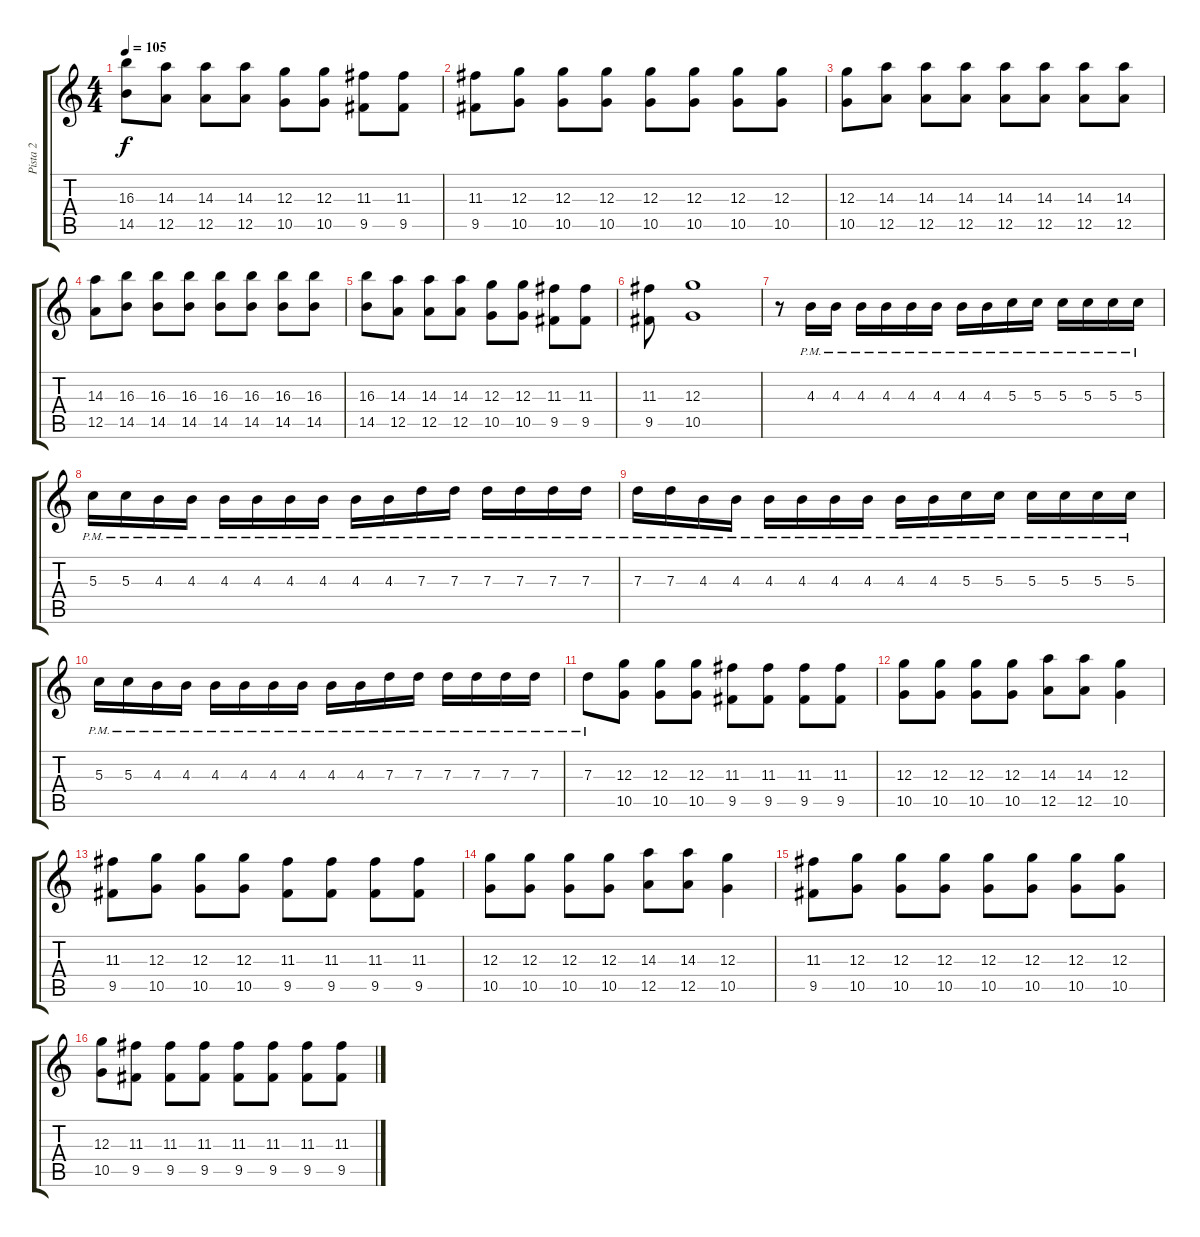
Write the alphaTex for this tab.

\track ("Pista 2" "Pista 2") {instrument overdrivenguitar}
\staff {score tabs}
\tuning (E4 B3 G3 D3 A2 E2) {hide}
\ts (4 4)
\tempo 105
\clef g2
\ks c
(16.3 14.5).8{dy f} (14.3 12.5).8 (14.3 12.5).8 (14.3 12.5).8 (12.3 10.5).8 (12.3 10.5).8 (11.3 9.5).8 (11.3 9.5).8 |
(11.3 9.5).8 (12.3 10.5).8 (12.3 10.5).8 (12.3 10.5).8 (12.3 10.5).8 (12.3 10.5).8 (12.3 10.5).8 (12.3 10.5).8 |
(12.3 10.5).8 (14.3 12.5).8 (14.3 12.5).8 (14.3 12.5).8 (14.3 12.5).8 (14.3 12.5).8 (14.3 12.5).8 (14.3 12.5).8 |
(14.3 12.5).8 (16.3 14.5).8 (16.3 14.5).8 (16.3 14.5).8 (16.3 14.5).8 (16.3 14.5).8 (16.3 14.5).8 (16.3 14.5).8 |
(16.3 14.5).8 (14.3 12.5).8 (14.3 12.5).8 (14.3 12.5).8 (12.3 10.5).8 (12.3 10.5).8 (11.3 9.5).8 (11.3 9.5).8 |
(11.3 9.5).8 (12.3 10.5).1 |
r.8 4.3{pm}.16 4.3{pm}.16 4.3{pm}.16 4.3{pm}.16 4.3{pm}.16 4.3{pm}.16 4.3{pm}.16 4.3{pm}.16 5.3{pm}.16 5.3{pm}.16 5.3{pm}.16 5.3{pm}.16 5.3{pm}.16 5.3{pm}.16 |
5.3{pm}.16 5.3{pm}.16 4.3{pm}.16 4.3{pm}.16 4.3{pm}.16 4.3{pm}.16 4.3{pm}.16 4.3{pm}.16 4.3{pm}.16 4.3{pm}.16 7.3{pm}.16 7.3{pm}.16 7.3{pm}.16 7.3{pm}.16 7.3{pm}.16 7.3{pm}.16 |
7.3{pm}.16 7.3{pm}.16 4.3{pm}.16 4.3{pm}.16 4.3{pm}.16 4.3{pm}.16 4.3{pm}.16 4.3{pm}.16 4.3{pm}.16 4.3{pm}.16 5.3{pm}.16 5.3{pm}.16 5.3{pm}.16 5.3{pm}.16 5.3{pm}.16 5.3{pm}.16 |
5.3{pm}.16 5.3{pm}.16 4.3{pm}.16 4.3{pm}.16 4.3{pm}.16 4.3{pm}.16 4.3{pm}.16 4.3{pm}.16 4.3{pm}.16 4.3{pm}.16 7.3{pm}.16 7.3{pm}.16 7.3{pm}.16 7.3{pm}.16 7.3{pm}.16 7.3{pm}.16 |
7.3{pm}.8 (12.3 10.5).8 (12.3 10.5).8 (12.3 10.5).8 (11.3 9.5).8 (11.3 9.5).8 (11.3 9.5).8 (11.3 9.5).8 |
(12.3 10.5).8 (12.3 10.5).8 (12.3 10.5).8 (12.3 10.5).8 (14.3 12.5).8 (14.3 12.5).8 (12.3 10.5).4 |
(11.3 9.5).8 (12.3 10.5).8 (12.3 10.5).8 (12.3 10.5).8 (11.3 9.5).8 (11.3 9.5).8 (11.3 9.5).8 (11.3 9.5).8 |
(12.3 10.5).8 (12.3 10.5).8 (12.3 10.5).8 (12.3 10.5).8 (14.3 12.5).8 (14.3 12.5).8 (12.3 10.5).4 |
(11.3 9.5).8 (12.3 10.5).8 (12.3 10.5).8 (12.3 10.5).8 (12.3 10.5).8 (12.3 10.5).8 (12.3 10.5).8 (12.3 10.5).8 |
(12.3 10.5).8 (11.3 9.5).8 (11.3 9.5).8 (11.3 9.5).8 (11.3 9.5).8 (11.3 9.5).8 (11.3 9.5).8 (11.3 9.5).8
